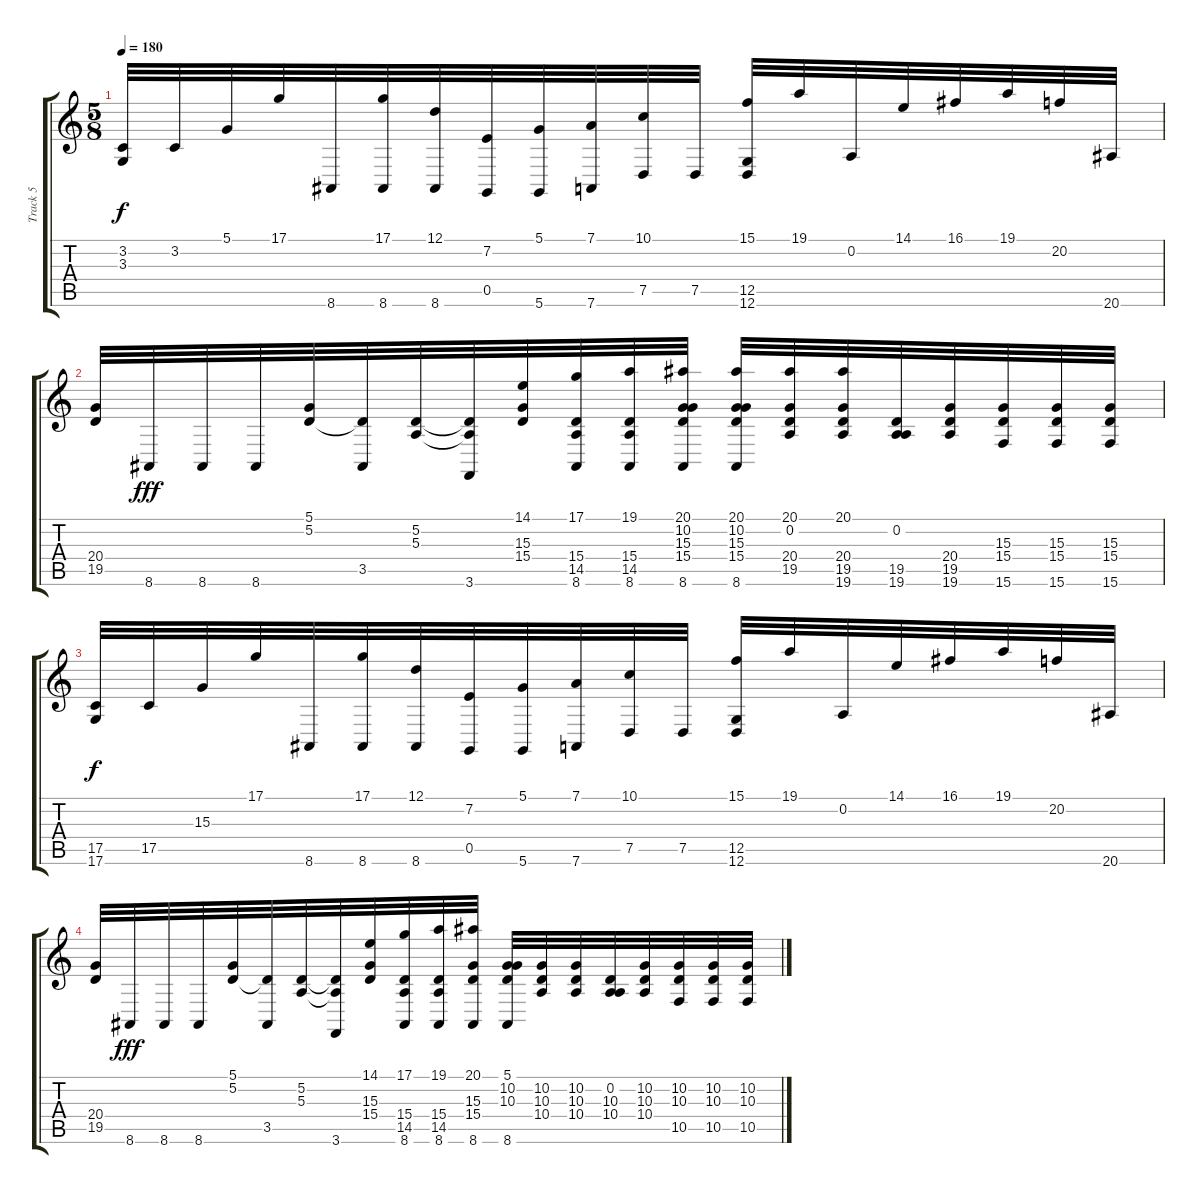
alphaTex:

\track ("Track 5" "Track 5") {instrument xylophone}
\staff {score tabs}
\tuning (D4 A3 E3 B2 G2 D2) {hide}
\ts (5 8)
\tempo 180
\clef g2
\ks c
(3.2 3.3).32{dy f} 3.2.32 5.1.32 17.1.32 8.6.32 (17.1 8.6).32 (12.1 8.6).32 (7.2 0.5).32 (5.1 5.6).32 (7.1 7.6).32 (10.1 7.5).32 7.5.32 (15.1 12.5 12.6).32 19.1.32 0.2.32 14.1.32 16.1.32 19.1.32 20.2.32 20.6.32 |
(20.4 19.5).32 8.6.32{dy fff} 8.6.32 8.6.32 (5.1 5.2).32 (5.2{t} 3.5).32 (5.2 5.3).32 (5.2{t} 5.3{t} 3.6).32 (14.1 15.3 15.4).32 (17.1 15.4 14.5 8.6).32 (19.1 15.4 14.5 8.6).32 (20.1 10.2 15.3 15.4 8.6).32 (20.1 10.2 15.3 15.4 8.6).32 (20.1 0.2 20.4 19.5).32 (20.1 20.4 19.5 19.6).32 (0.2 19.5 19.6).32 (20.4 19.5 19.6).32 (15.3 15.4 15.6).32 (15.3 15.4 15.6).32 (15.3 15.4 15.6).32 |
(17.5 17.6).32{dy f} 17.5.32 15.3.32 17.1.32 8.6.32 (17.1 8.6).32 (12.1 8.6).32 (7.2 0.5).32 (5.1 5.6).32 (7.1 7.6).32 (10.1 7.5).32 7.5.32 (15.1 12.5 12.6).32 19.1.32 0.2.32 14.1.32 16.1.32 19.1.32 20.2.32 20.6.32 |
(20.4 19.5).32 8.6.32{dy fff} 8.6.32 8.6.32 (5.1 5.2).32 (5.2{t} 3.5).32 (5.2 5.3).32 (5.2{t} 5.3{t} 3.6).32 (14.1 15.3 15.4).32 (17.1 15.4 14.5 8.6).32 (19.1 15.4 14.5 8.6).32 (20.1 15.3 15.4 8.6).32 (5.1 10.2 10.3 8.6).32 (10.2 10.3 10.4).32 (10.2 10.3 10.4).32 (0.2 10.3 10.4).32 (10.2 10.3 10.4).32 (10.2 10.3 10.5).32 (10.2 10.3 10.5).32 (10.2 10.3 10.5).32
